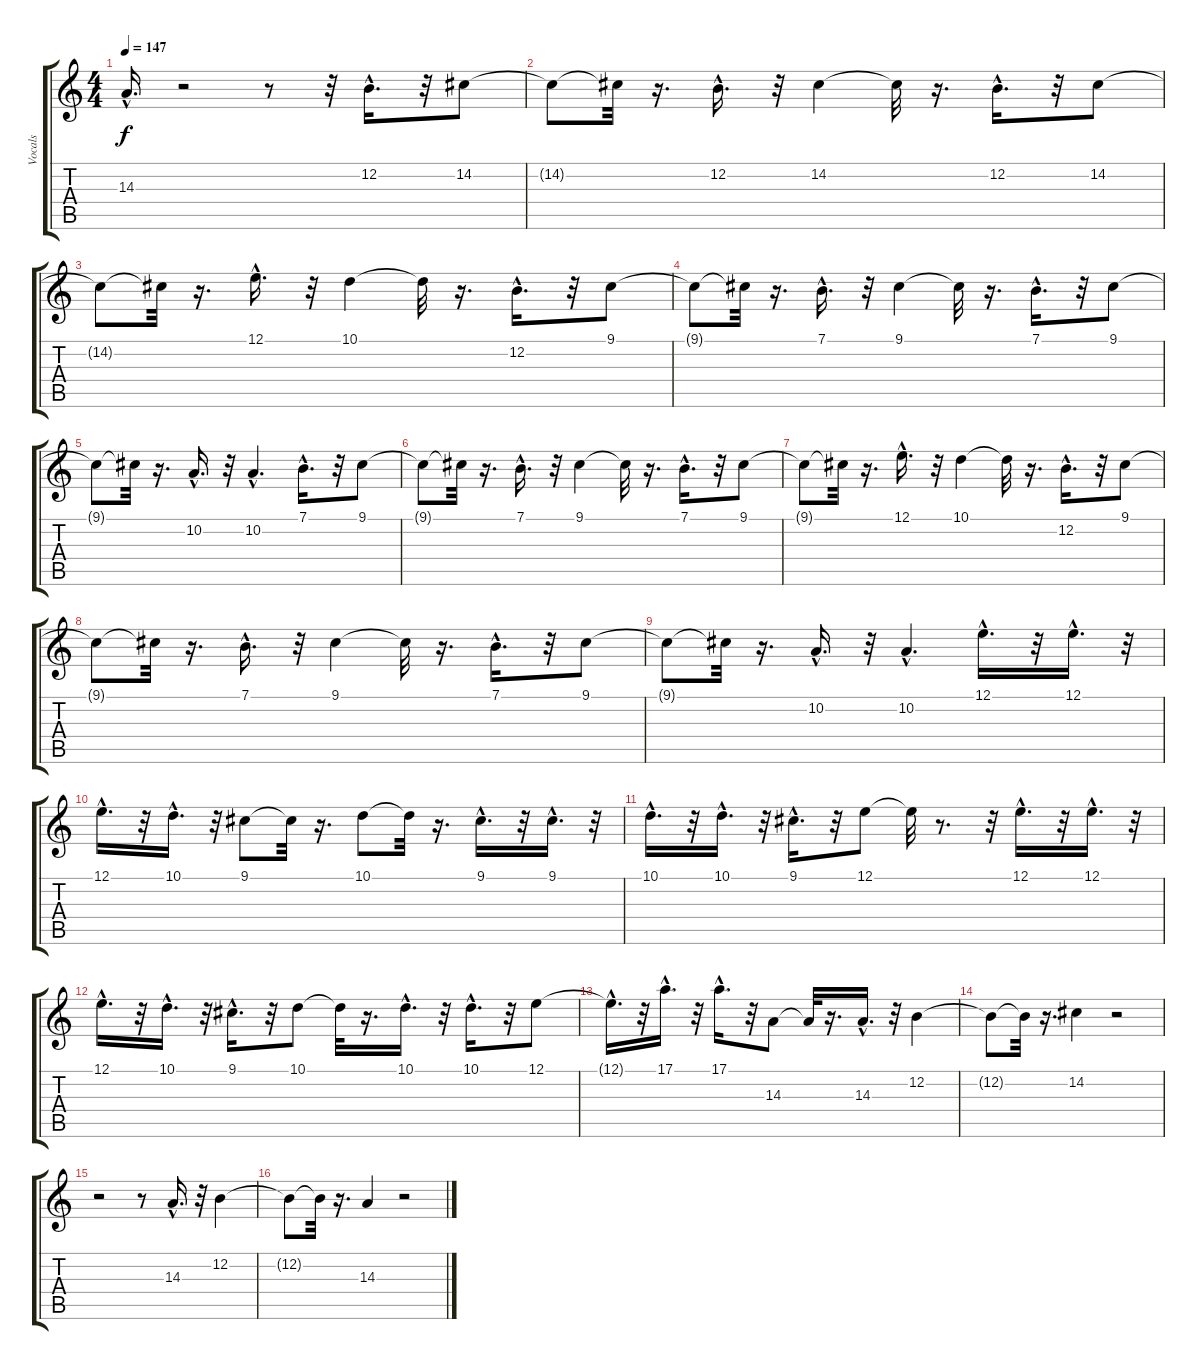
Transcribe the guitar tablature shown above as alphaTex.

\track ("Vocals" "Vocals") {instrument lead6voice}
\staff {score tabs}
\tuning (E4 B3 G3 D3 A2 E2) {hide}
\ts (4 4)
\tempo 147
\clef g2
\ks c
14.3{hac t}.16{d dy f} r.2 r.8 r.32 12.2{hac}.16{d} r.32 14.2.8 |
14.2{t}.8 14.2{t}.32 r.16{d} 12.2{hac}.16{d} r.32 14.2.4 14.2{t}.32 r.16{d} 12.2{hac}.16{d} r.32 14.2.8 |
14.2{t}.8 14.2{t}.32 r.16{d} 12.1{hac}.16{d} r.32 10.1.4 10.1{t}.32 r.16{d} 12.2{hac}.16{d} r.32 9.1.8 |
9.1{t}.8 9.1{t}.32 r.16{d} 7.1{hac}.16{d} r.32 9.1.4 9.1{t}.32 r.16{d} 7.1{hac}.16{d} r.32 9.1.8 |
9.1{t}.8 9.1{t}.32 r.16{d} 10.2{hac}.16{d} r.32 10.2{hac}.4{d} 7.1{hac}.16{d} r.32 9.1.8 |
9.1{t}.8 9.1{t}.32 r.16{d} 7.1{hac}.16{d} r.32 9.1.4 9.1{t}.32 r.16{d} 7.1{hac}.16{d} r.32 9.1.8 |
9.1{t}.8 9.1{t}.32 r.16{d} 12.1{hac}.16{d} r.32 10.1.4 10.1{t}.32 r.16{d} 12.2{hac}.16{d} r.32 9.1.8 |
9.1{t}.8 9.1{t}.32 r.16{d} 7.1{hac}.16{d} r.32 9.1.4 9.1{t}.32 r.16{d} 7.1{hac}.16{d} r.32 9.1.8 |
9.1{t}.8 9.1{t}.32 r.16{d} 10.2{hac}.16{d} r.32 10.2{hac}.4{d} 12.1{hac}.16{d} r.32 12.1{hac}.16{d} r.32 |
12.1{hac}.16{d} r.32 10.1{hac}.16{d} r.32 9.1.8 9.1{t}.32 r.16{d} 10.1.8 10.1{t}.32 r.16{d} 9.1{hac}.16{d} r.32 9.1{hac}.16{d} r.32 |
10.1{hac}.16{d} r.32 10.1{hac}.16{d} r.32 9.1{hac}.16{d} r.32 12.1.8 12.1{t}.32 r.8{d} r.32 12.1{hac}.16{d} r.32 12.1{hac}.16{d} r.32 |
12.1{hac}.16{d} r.32 10.1{hac}.16{d} r.32 9.1{hac}.16{d} r.32 10.1.8 10.1{t}.32 r.16{d} 10.1{hac}.16{d} r.32 10.1{hac}.16{d} r.32 12.1.8 |
12.1{hac t}.16{d} r.32 17.1{hac}.16{d} r.32 17.1{hac}.16{d} r.32 14.3.8 14.3{t}.32 r.16{d} 14.3{hac}.16{d} r.32 12.2.4 |
12.2{t}.8 12.2{t}.32 r.16{d} 14.2.4 r.2 |
r.2 r.8 14.3{hac}.16{d} r.32 12.2.4 |
12.2{t}.8 12.2{t}.32 r.16{d} 14.3.4 r.2
